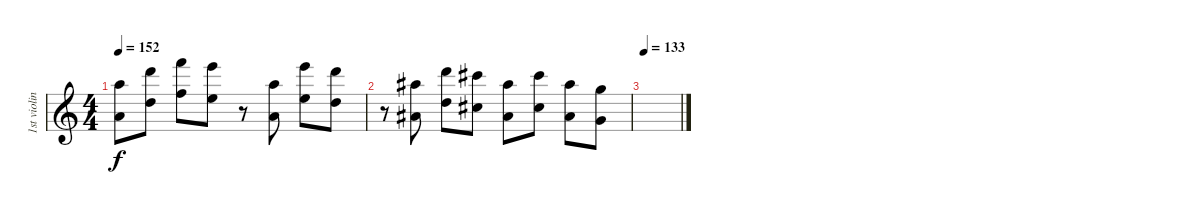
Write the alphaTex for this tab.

\track ("1st violins" "1st violin") {instrument stringensemble1}
\staff {score}
\tuning (E4 B3 G3 D3 A2 E2) {hide}
\ts (4 4)
\tempo 152
\clef g2
\ks c
(17.1 10.2).8{dy f} (22.1 15.2).8 (25.1 18.2).8 (24.1 17.2).8 r.8 (17.1 10.2).8 (24.1 17.2).8 (22.1 15.2).8 |
r.8 (18.1 11.2).8 (22.1 15.2).8 (21.1 14.2).8 (18.1 11.2).8 (21.1 14.2).8 (18.1 11.2).8 (15.1 8.2).8 |
\tempo 133
